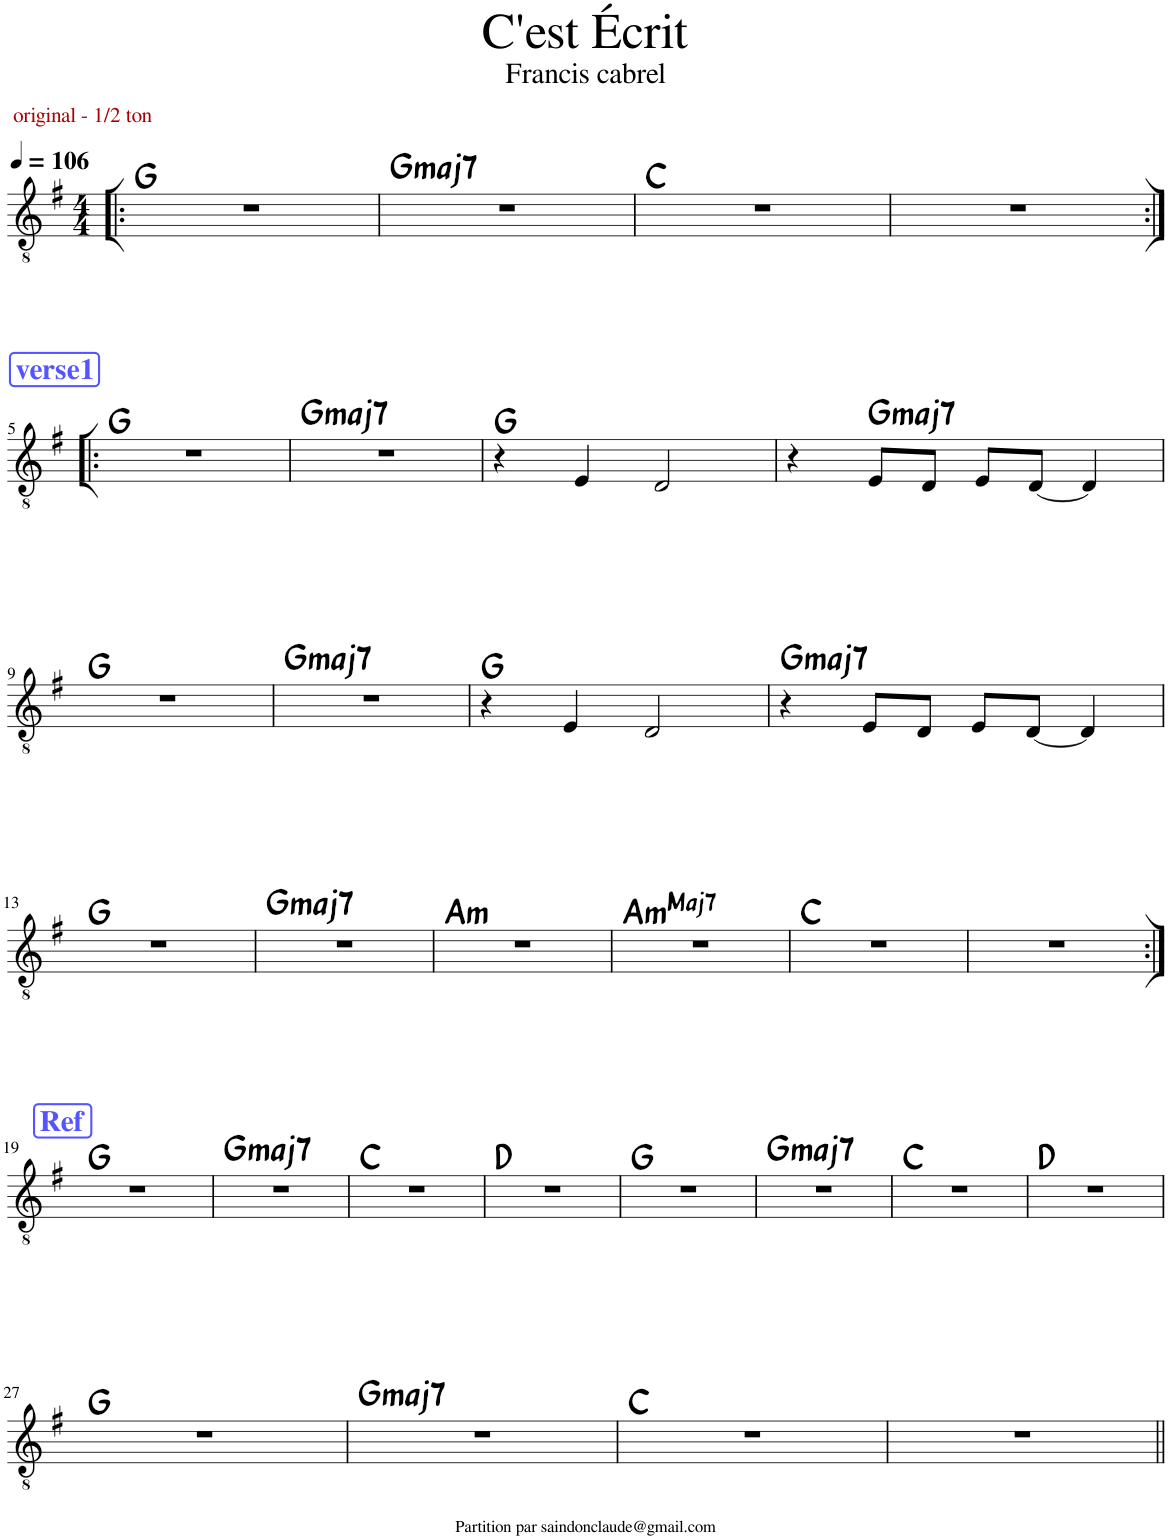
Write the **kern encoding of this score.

**kern	**harte
*part1	*part1
*staff1	*
*I"Classical Guitar	*
*I'Guit.	*
*clefGv2	*
*k[f#]	*
*M4/4	*
*MM106	*
=1!|:	=1!|:
!LO:TX:a:color=#AA0000:t=original - 1/2 ton	!
1r	G:maj
=2	=2
!	!LO:H:kt=maj7
1r	G:maj7
=3	=3
1r	C:maj
=4	=4
1r	.
!!LO:LB:g=z
!!LO:REH:place=s1:a:B:cj:color=#5555FF:fs=14:t=verse1
=5:|!|:	=5:|!|:
1r	G:maj
=6	=6
!	!LO:H:kt=maj7
1r	G:maj7
=7	=7
4r	G:maj
4E/	.
2D/	.
=8	=8
4r	.
!	!LO:H:kt=maj7
8E/L	G:maj7
8D/J	.
8E/L	.
[8D/J	.
4D/]	.
!!LO:LB:g=z
=9	=9
1r	G:maj
=10	=10
!	!LO:H:kt=maj7
1r	G:maj7
=11	=11
4r	G:maj
4E/	.
2D/	.
=12	=12
!	!LO:H:kt=maj7
4r	G:maj7
8E/L	.
8D/J	.
8E/L	.
[8D/J	.
4D/]	.
!!LO:LB:g=z
=13	=13
1r	G:maj
=14	=14
!	!LO:H:kt=maj7
1r	G:maj7
=15	=15
!	!LO:H:kt=m
1r	A:min
=16	=16
!	!LO:H:kt=mMaj7
1r	A:minmaj7
=17	=17
1r	C:maj
=18	=18
1r	.
!!LO:LB:g=z
!!LO:REH:place=s1:a:B:cj:color=#5555FF:fs=14:t=Ref
=19:|!	=19:|!
1r	G:maj
=20	=20
!	!LO:H:kt=maj7
1r	G:maj7
=21	=21
1r	C:maj
=22	=22
1r	D:maj
=23	=23
1r	G:maj
=24	=24
!	!LO:H:kt=maj7
1r	G:maj7
=25	=25
1r	C:maj
=26	=26
1r	D:maj
!!LO:LB:g=z
=27	=27
1r	G:maj
=28	=28
!	!LO:H:kt=maj7
1r	G:maj7
=29	=29
1r	C:maj
=30	=30
1r	.
=||	=||
*-	*-
